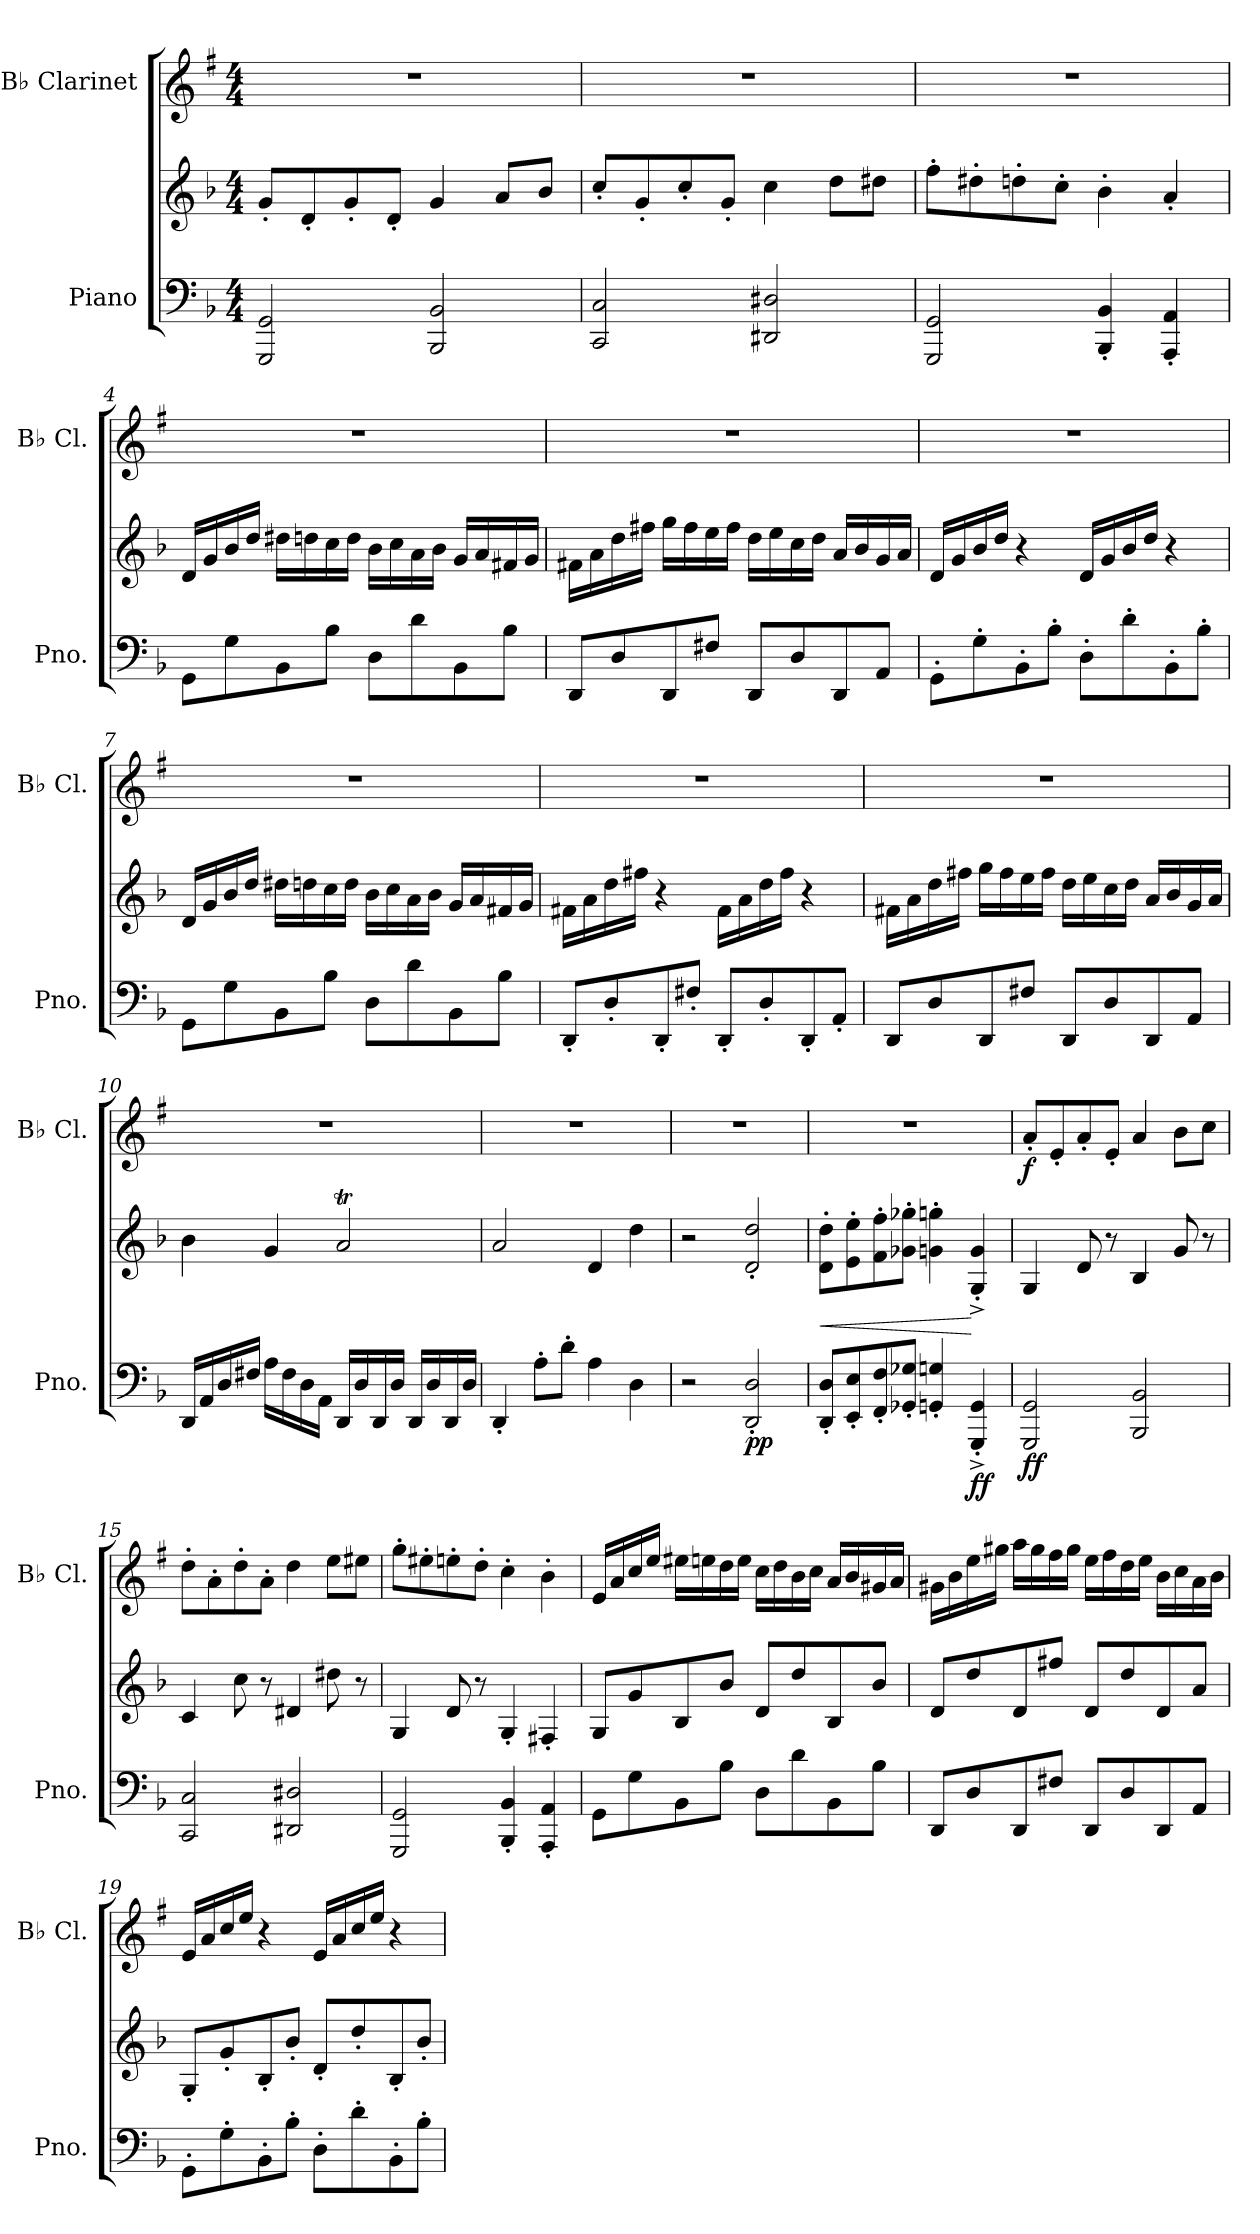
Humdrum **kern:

**kern	**kern	**dynam	**kern	**dynam
*part2	*part2	*part2	*part1	*part1
*staff3	*staff2	*staff2/3	*staff1	*staff1
*I"Piano	*	*	*I"B♭ Clarinet	*
*I'Pno.	*	*	*I'B♭ Cl.	*
*clefF4	*clefG2	*	*clefG2	*
*	*	*	*ITrd1c2	*
*k[b-]	*k[b-]	*	*k[b-]	*
*M4/4	*M4/4	*	*M4/4	*
*MM120	*MM120	*	*MM120	*
=1	=1	=1	=1	=1
2GGG/ 2GG/	8g'/L	.	1r	.
.	8d'/	.	.	.
.	8g'/	.	.	.
.	8d'/J	.	.	.
2BBB-/ 2BB-/	4g/	.	.	.
.	8a/L	.	.	.
.	8b-/J	.	.	.
=2	=2	=2	=2	=2
2CC/ 2C/	8cc'/L	.	1r	.
.	8g'/	.	.	.
.	8cc'/	.	.	.
.	8g'/J	.	.	.
2DD#X/ 2D#X/	4cc\	.	.	.
.	8dd\L	.	.	.
.	8dd#X\J	.	.	.
=3	=3	=3	=3	=3
2GGG/ 2GG/	8ff'\L	.	1r	.
.	8dd#X'\	.	.	.
.	8ddn'\	.	.	.
.	8cc'\J	.	.	.
4BBB-/' 4BB-/'	4b-'\	.	.	.
4AAA/' 4AA/'	4a'/	.	.	.
!!LO:LB:g=z
=4	=4	=4	=4	=4
8GG\L	16d/LL	.	1r	.
.	16g/	.	.	.
8G\	16b-/	.	.	.
.	16dd/JJ	.	.	.
8BB-\	16dd#X\LL	.	.	.
.	16ddn\	.	.	.
8B-\J	16cc\	.	.	.
.	16dd\JJ	.	.	.
8D\L	16b-\LL	.	.	.
.	16cc\	.	.	.
8d\	16a\	.	.	.
.	16b-\JJ	.	.	.
8BB-\	16g/LL	.	.	.
.	16a/	.	.	.
8B-\J	16f#X/	.	.	.
.	16g/JJ	.	.	.
=5	=5	=5	=5	=5
8DD/L	16f#X\LL	.	1r	.
.	16a\	.	.	.
8D/	16dd\	.	.	.
.	16ff#X\JJ	.	.	.
8DD/	16gg\LL	.	.	.
.	16ff#\	.	.	.
8F#X/J	16ee\	.	.	.
.	16ff#\JJ	.	.	.
8DD/L	16dd\LL	.	.	.
.	16ee\	.	.	.
8D/	16cc\	.	.	.
.	16dd\JJ	.	.	.
8DD/	16a/LL	.	.	.
.	16b-/	.	.	.
8AA/J	16g/	.	.	.
.	16a/JJ	.	.	.
!!LO:LB:g=z
=6	=6	=6	=6	=6
8GG'\L	16d/LL	.	1r	.
.	16g/	.	.	.
8G'\	16b-/	.	.	.
.	16dd/JJ	.	.	.
8BB-'\	4r	.	.	.
8B-'\J	.	.	.	.
8D'\L	16d/LL	.	.	.
.	16g/	.	.	.
8d'\	16b-/	.	.	.
.	16dd/JJ	.	.	.
8BB-'\	4r	.	.	.
8B-'\J	.	.	.	.
=7	=7	=7	=7	=7
8GG\L	16d/LL	.	1r	.
.	16g/	.	.	.
8G\	16b-/	.	.	.
.	16dd/JJ	.	.	.
8BB-\	16dd#X\LL	.	.	.
.	16ddn\	.	.	.
8B-\J	16cc\	.	.	.
.	16dd\JJ	.	.	.
8D\L	16b-\LL	.	.	.
.	16cc\	.	.	.
8d\	16a\	.	.	.
.	16b-\JJ	.	.	.
8BB-\	16g/LL	.	.	.
.	16a/	.	.	.
8B-\J	16f#X/	.	.	.
.	16g/JJ	.	.	.
=8	=8	=8	=8	=8
8DD'/L	16f#X\LL	.	1r	.
.	16a\	.	.	.
8D'/	16dd\	.	.	.
.	16ff#X\JJ	.	.	.
8DD'/	4r	.	.	.
8F#X'/J	.	.	.	.
8DD'/L	16f#\LL	.	.	.
.	16a\	.	.	.
8D'/	16dd\	.	.	.
.	16ff#\JJ	.	.	.
8DD'/	4r	.	.	.
8AA'/J	.	.	.	.
!!LO:PB:g=z
=9	=9	=9	=9	=9
8DD/L	16f#X\LL	.	1r	.
.	16a\	.	.	.
8D/	16dd\	.	.	.
.	16ff#X\JJ	.	.	.
8DD/	16gg\LL	.	.	.
.	16ff#\	.	.	.
8F#X/J	16ee\	.	.	.
.	16ff#\JJ	.	.	.
8DD/L	16dd\LL	.	.	.
.	16ee\	.	.	.
8D/	16cc\	.	.	.
.	16dd\JJ	.	.	.
8DD/	16a/LL	.	.	.
.	16b-/	.	.	.
8AA/J	16g/	.	.	.
.	16a/JJ	.	.	.
=10	=10	=10	=10	=10
16DD/LL	4b-\	.	1r	.
16AA/	.	.	.	.
16D/	.	.	.	.
16F#X/JJ	.	.	.	.
16A\LL	4g/	.	.	.
16F#\	.	.	.	.
16D\	.	.	.	.
16AA\JJ	.	.	.	.
16DD/LL	2at/	.	.	.
16D/	.	.	.	.
16DD/	.	.	.	.
16D/JJ	.	.	.	.
16DD/LL	.	.	.	.
16D/	.	.	.	.
16DD/	.	.	.	.
16D/JJ	.	.	.	.
=11	=11	=11	=11	=11
4DD'/	2a/	.	1r	.
8A'\L	.	.	.	.
8d'\J	.	.	.	.
4A\	4d/	.	.	.
4D\	4dd\	.	.	.
=12	=12	=12	=12	=12
2r	2r	.	1r	.
!	!	!LO:DY:b=2	!	!
!	!	!LO:DY:n=1:b	!	!
2DD/' 2D/'	2d/' 2dd/'	p p	.	.
!!LO:LB:g=z
=13	=13	=13	=13	=13
!	!	!LO:HP:b	!	!
8DD/' 8D/'L	8d\' 8dd\'L	<	1r	.
8EE/' 8E/'	8e\' 8ee\'	.	.	.
8FF/' 8F/'	8f\' 8ff\'	.	.	.
8GG-X/' 8G-X/'J	8g-X\' 8gg-X\'J	.	.	.
4GGn/' 4Gn/'	4gn\' 4ggn\'	.	.	.
!	!	!LO:DY:n=1:b=2	!	!
!	!	!LO:DY:n=2:b	!	!
4GGG/^' 4GG/^'	4G/^' 4g/^'	[ f f	.	.
=14	=14	=14	=14	=14
!	!	!LO:DY:b=2	!	!
!	!	!LO:DY:n=1:b	!	!LO:DY:b
2GGG/ 2GG/	4G/	f f	8g'/L	f
.	.	.	8d'/	.
.	8d/	.	8g'/	.
.	8r	.	8d'/J	.
2BBB-/ 2BB-/	4B-/	.	4g/	.
.	8g/	.	8a\L	.
.	8r	.	8b-\J	.
=15	=15	=15	=15	=15
2CC/ 2C/	4c/	.	8cc'\L	.
.	.	.	8g'\	.
.	8cc\	.	8cc'\	.
.	8r	.	8g'\J	.
2DD#X/ 2D#X/	4d#X/	.	4cc\	.
.	8dd#X\	.	8dd\L	.
.	8r	.	8dd#X\J	.
=16	=16	=16	=16	=16
2GGG/ 2GG/	4G/	.	8ff'\L	.
.	.	.	8dd#X'\	.
.	8d/	.	8ddn'\	.
.	8r	.	8cc'\J	.
4BBB-/' 4BB-/'	4G'/	.	4b-'\	.
4AAA/' 4AA/'	4F#X'/	.	4a'\	.
!!LO:LB:g=z
=17	=17	=17	=17	=17
8GG\L	8G/L	.	16d/LL	.
.	.	.	16g/	.
8G\	8g/	.	16b-/	.
.	.	.	16dd/JJ	.
8BB-\	8B-/	.	16dd#X\LL	.
.	.	.	16ddn\	.
8B-\J	8b-/J	.	16cc\	.
.	.	.	16dd\JJ	.
8D\L	8d/L	.	16b-\LL	.
.	.	.	16cc\	.
8d\	8dd/	.	16a\	.
.	.	.	16b-\JJ	.
8BB-\	8B-/	.	16g/LL	.
.	.	.	16a/	.
8B-\J	8b-/J	.	16f#X/	.
.	.	.	16g/JJ	.
=18	=18	=18	=18	=18
8DD/L	8d/L	.	16f#X\LL	.
.	.	.	16a\	.
8D/	8dd/	.	16dd\	.
.	.	.	16ff#X\JJ	.
8DD/	8d/	.	16gg\LL	.
.	.	.	16ff#\	.
8F#X/J	8ff#X/J	.	16ee\	.
.	.	.	16ff#\JJ	.
8DD/L	8d/L	.	16dd\LL	.
.	.	.	16ee\	.
8D/	8dd/	.	16cc\	.
.	.	.	16dd\JJ	.
8DD/	8d/	.	16a\LL	.
.	.	.	16b-\	.
8AA/J	8a/J	.	16g\	.
.	.	.	16a\JJ	.
!!LO:LB:g=z
=19	=19	=19	=19	=19
8GG'\L	8G'/L	.	16d/LL	.
.	.	.	16g/	.
8G'\	8g'/	.	16b-/	.
.	.	.	16dd/JJ	.
8BB-'\	8B-'/	.	4r	.
8B-'\J	8b-'/J	.	.	.
8D'\L	8d'/L	.	16d/LL	.
.	.	.	16g/	.
8d'\	8dd'/	.	16b-/	.
.	.	.	16dd/JJ	.
8BB-'\	8B-'/	.	4r	.
8B-'\J	8b-'/J	.	.	.
=	=	=	=	=
*-	*-	*-	*-	*-
